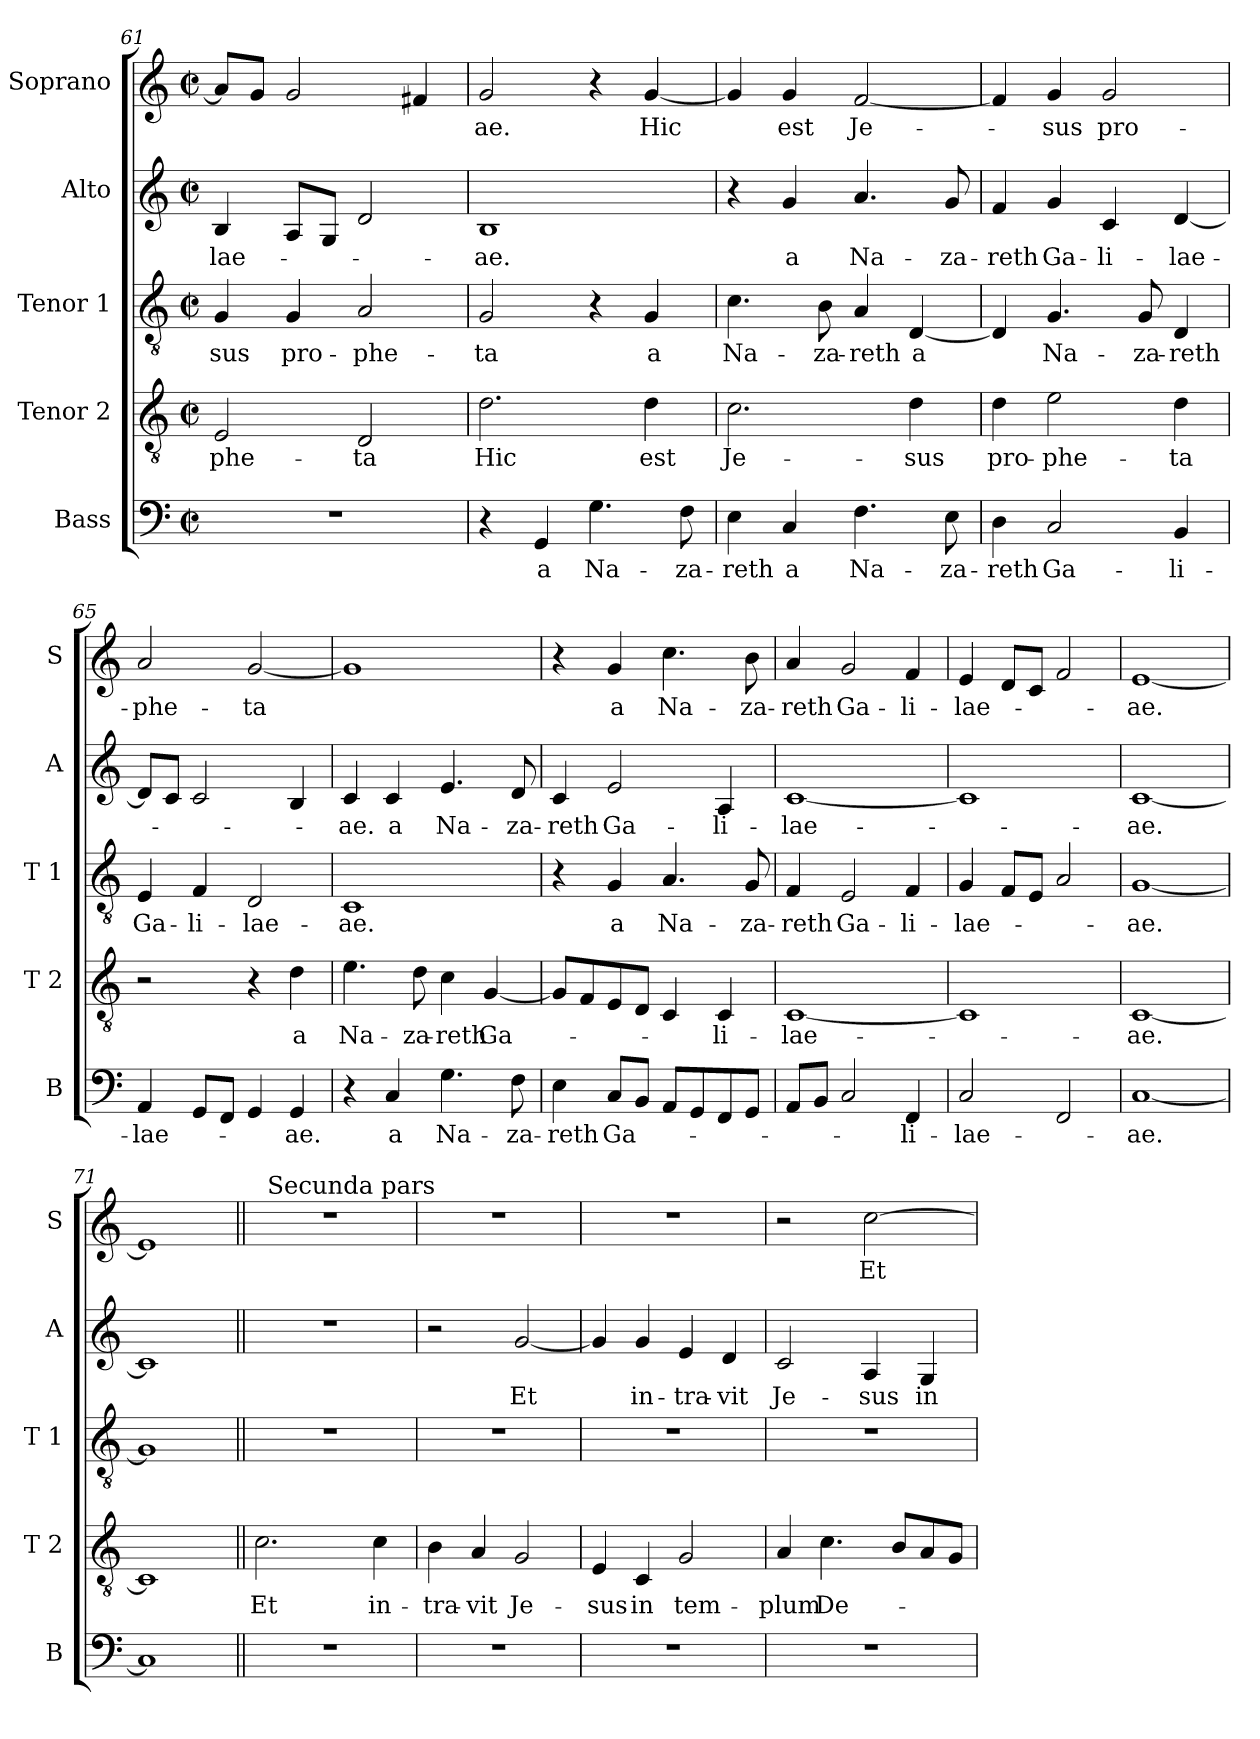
**kern	**text	**kern	**text	**kern	**text	**kern	**text	**kern	**text
*part5	*part5	*part4	*part4	*part3	*part3	*part2	*part2	*part1	*part1
*staff5	*staff5	*staff4	*staff4	*staff3	*staff3	*staff2	*staff2	*staff1	*staff1
*I"Bass	*	*I"Tenor 2	*	*I"Tenor 1	*	*I"Alto	*	*I"Soprano	*
*I'B	*	*I'T 2	*	*I'T 1	*	*I'A	*	*I'S	*
*clefF4	*	*clefGv2	*	*clefGv2	*	*clefG2	*	*clefG2	*
*k[]	*	*k[]	*	*k[]	*	*k[]	*	*k[]	*
*C:	*	*C:	*	*C:	*	*C:	*	*C:	*
*M2/2	*	*M2/2	*	*M2/2	*	*M2/2	*	*M2/2	*
*met(c|)	*	*met(c|)	*	*met(c|)	*	*met(c|)	*	*met(c|)	*
=61	=61	=61	=61	=61	=61	=61	=61	=61	=61
1r	.	2E/	-phe-	4G/	-sus	4B/	-lae-	8a/L]	.
.	.	.	.	.	.	.	.	8g/J	.
.	.	.	.	4G/	pro-	8A/L	.	2g/	.
.	.	.	.	.	.	8G/J	.	.	.
.	.	2D/	-ta	2A/	-phe-	2d/	.	.	.
.	.	.	.	.	.	.	.	4f#X/	.
=62	=62	=62	=62	=62	=62	=62	=62	=62	=62
4r	.	2.d\	Hic	2G/	-ta	1B	-ae.	2g/	-ae.
4GG/	a	.	.	.	.	.	.	.	.
4.G\	Na-	.	.	4r	.	.	.	4r	.
.	.	4d\	est	4G/	a	.	.	[4g/	Hic
8F\	-za-	.	.	.	.	.	.	.	.
=63	=63	=63	=63	=63	=63	=63	=63	=63	=63
4E\	-reth	2.c\	Je-	4.c\	Na-	4r	.	4g/]	.
4C/	a	.	.	.	.	4g/	a	4g/	est
.	.	.	.	8B\	-za-	.	.	.	.
4.F\	Na-	.	.	4A/	-reth	4.a/	Na-	[2f/	Je-
.	.	4d\	-sus	[4D/	a	.	.	.	.
8E\	-za-	.	.	.	.	8g/	-za-	.	.
!!LO:PB:g=z
=64	=64	=64	=64	=64	=64	=64	=64	=64	=64
4D\	-reth	4d\	pro-	4D/]	.	4f/	-reth	4f/]	.
2C/	Ga-	2e\	-phe-	4.G/	Na-	4g/	Ga-	4g/	-sus
.	.	.	.	.	.	4c/	-li-	2g/	pro-
.	.	.	.	8G/	-za-	.	.	.	.
4BB/	-li-	4d\	-ta	4D/	-reth	[4d/	-lae-	.	.
=65	=65	=65	=65	=65	=65	=65	=65	=65	=65
4AA/	-lae-	2r	.	4E/	Ga-	8d/L]	.	2a/	-phe-
.	.	.	.	.	.	8c/J	.	.	.
8GG/L	.	.	.	4F/	-li-	2c/	.	.	.
8FF/J	.	.	.	.	.	.	.	.	.
4GG/	.	4r	.	2D/	-lae-	.	.	[2g/	-ta
4GG/	-ae.	4d\	a	.	.	4B/	.	.	.
=66	=66	=66	=66	=66	=66	=66	=66	=66	=66
4r	.	4.e\	Na-	1C	-ae.	4c/	-ae.	1g]	.
4C/	a	.	.	.	.	4c/	a	.	.
.	.	8d\	-za-	.	.	.	.	.	.
4.G\	Na-	4c\	-reth	.	.	4.e/	Na-	.	.
.	.	[4G/	Ga-	.	.	.	.	.	.
8F\	-za-	.	.	.	.	8d/	-za-	.	.
=67	=67	=67	=67	=67	=67	=67	=67	=67	=67
4E\	-reth	8G/L]	.	4r	.	4c/	-reth	4r	.
.	.	8F/	.	.	.	.	.	.	.
8C/L	Ga-	8E/	.	4G/	a	2e/	Ga-	4g/	a
8BB/J	.	8D/J	.	.	.	.	.	.	.
8AA/L	.	4C/	.	4.A/	Na-	.	.	4.cc\	Na-
8GG/	.	.	.	.	.	.	.	.	.
8FF/	.	4C/	-li-	.	.	4A/	-li-	.	.
8GG/J	.	.	.	8G/	-za-	.	.	8b\	-za-
=68	=68	=68	=68	=68	=68	=68	=68	=68	=68
8AA/L	.	[1C	-lae-	4F/	-reth	[1c	-lae-	4a/	-reth
8BB/J	.	.	.	.	.	.	.	.	.
2C/	.	.	.	2E/	Ga-	.	.	2g/	Ga-
4FF/	-li-	.	.	4F/	-li-	.	.	4f/	-li-
!!LO:LB:g=z
=69	=69	=69	=69	=69	=69	=69	=69	=69	=69
2C/	-lae-	1C]	.	4G/	-lae-	1c]	.	4e/	-lae-
.	.	.	.	8F/L	.	.	.	8d/L	.
.	.	.	.	8E/J	.	.	.	8c/J	.
2FF/	.	.	.	2A/	.	.	.	2f/	.
=70	=70	=70	=70	=70	=70	=70	=70	=70	=70
[1C	-ae.	[1C	-ae.	[1G	-ae.	[1c	-ae.	[1e	-ae.
=71	=71	=71	=71	=71	=71	=71	=71	=71	=71
1C]	.	1C]	.	1G]	.	1c]	.	1e]	.
=72||	=72||	=72||	=72||	=72||	=72||	=72||	=72||	=72||	=72||
*	*	*	*	*	*	*	*	*^	*
1r	.	2.c\	Et	1r	.	1r	.	1r	32ryy	.
!	!	!	!	!	!	!	!	!	!LO:TX:a:t=Secunda pars	!
.	.	.	.	.	.	.	.	.	2ryy	.
.	.	.	.	.	.	.	.	.	4...ryy	.
.	.	4c\	in-	.	.	.	.	.	.	.
*	*	*	*	*	*	*	*	*v	*v	*
=73	=73	=73	=73	=73	=73	=73	=73	=73	=73
1r	.	4B\	-tra-	1r	.	2r	.	1r	.
.	.	4A/	-vit	.	.	.	.	.	.
.	.	2G/	Je-	.	.	[2g/	Et	.	.
=74	=74	=74	=74	=74	=74	=74	=74	=74	=74
1r	.	4E/	-sus	1r	.	4g/]	.	1r	.
.	.	4C/	in	.	.	4g/	in-	.	.
.	.	2G/	tem-	.	.	4e/	-tra-	.	.
.	.	.	.	.	.	4d/	-vit	.	.
!!LO:PB:g=z
=75	=75	=75	=75	=75	=75	=75	=75	=75	=75
1r	.	4A/	-plum	1r	.	2c/	Je-	2r	.
.	.	4.c\	De-	.	.	.	.	.	.
.	.	.	.	.	.	4A/	-sus	[2cc\	Et
.	.	8B/L	.	.	.	.	.	.	.
.	.	8A/	.	.	.	4G/	in	.	.
.	.	8G/J	.	.	.	.	.	.	.
=	=	=	=	=	=	=	=	=	=
*-	*-	*-	*-	*-	*-	*-	*-	*-	*-
